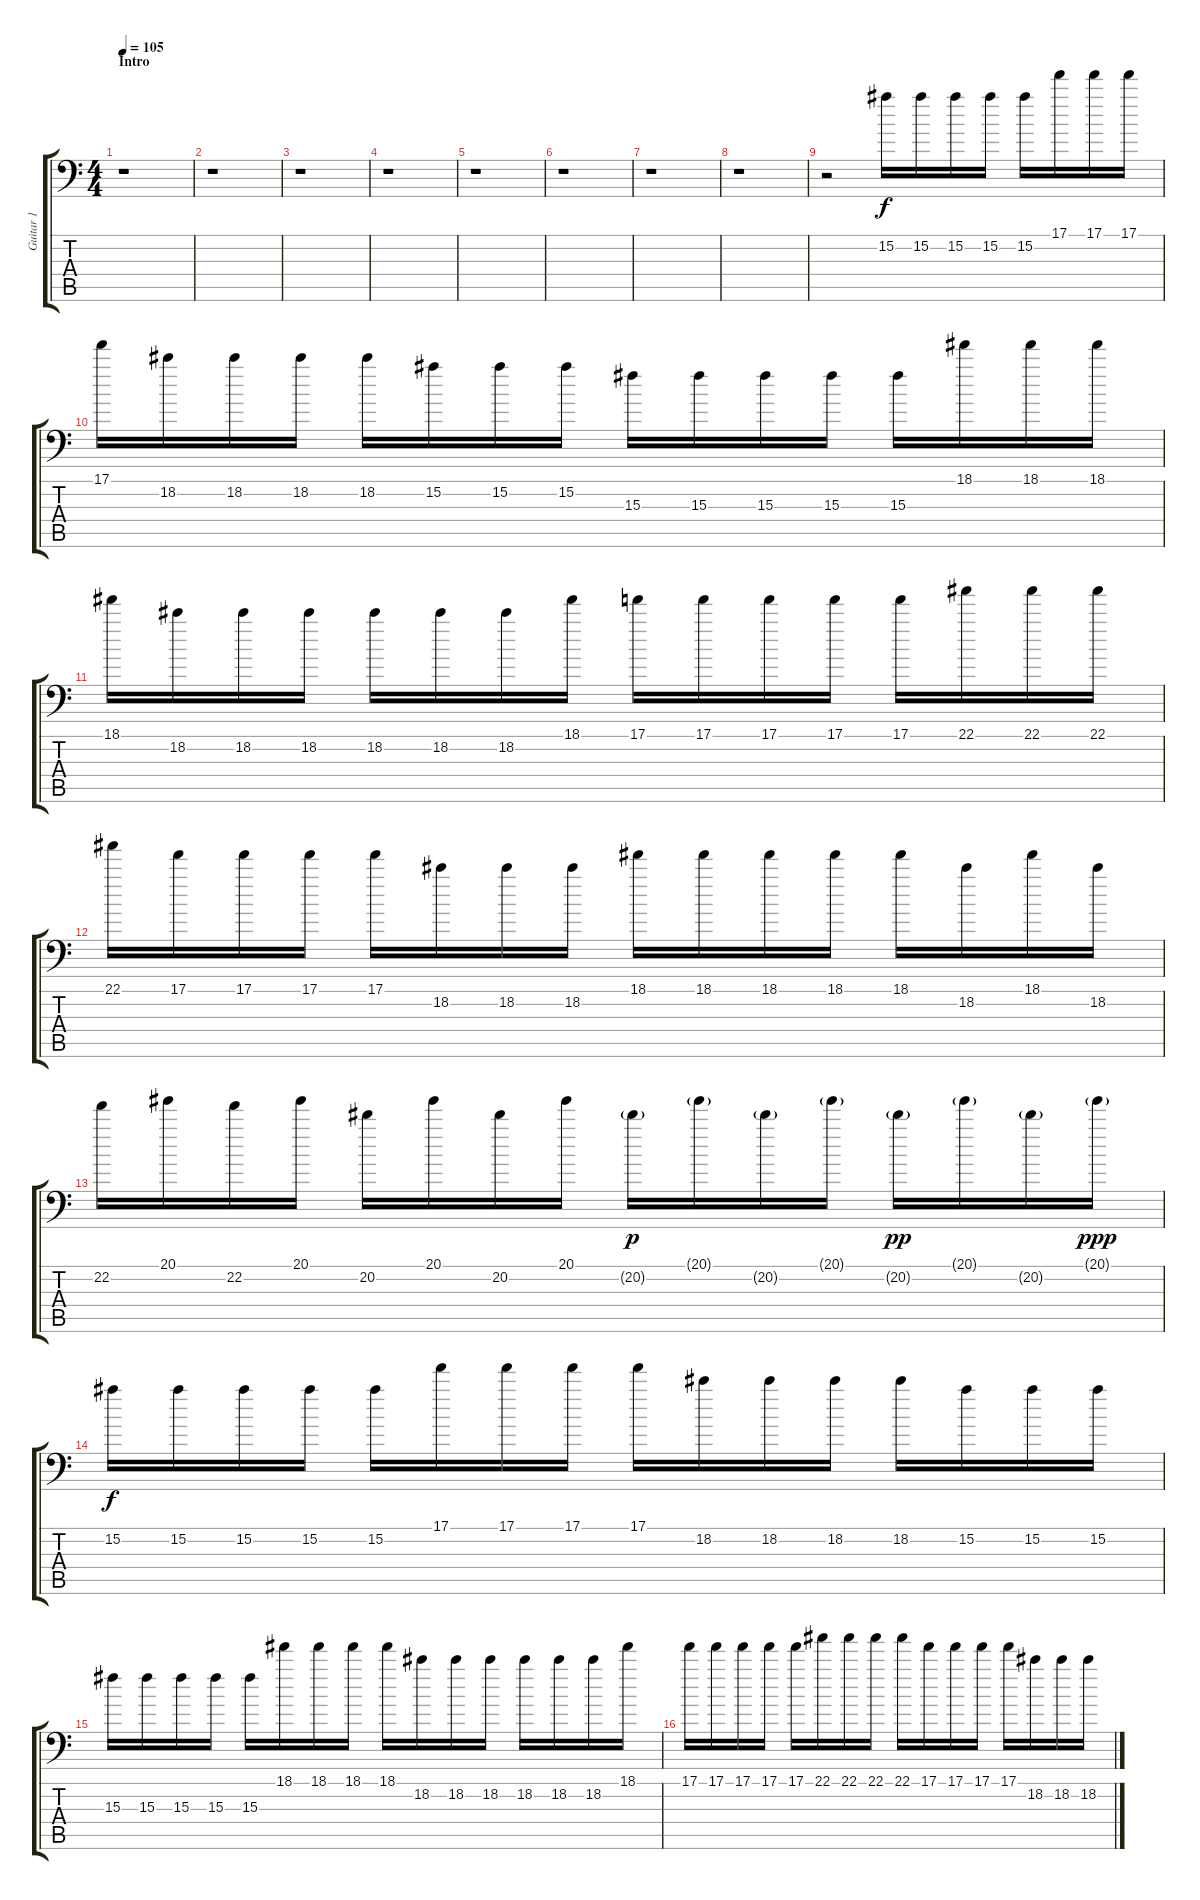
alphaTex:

\track ("Guitar 1" "Guitar 1") {instrument overdrivenguitar}
\staff {score tabs}
\tuning (C4 G3 Eb3 Bb2 F2 Bb1) {hide}
\ts (4 4)
\section ("" "Intro")
\tempo 105
\clef f4
\ks c
r.1{dy f instrument overdrivenguitar} |
r.1 |
r.1 |
r.1 |
r.1 |
r.1 |
r.1 |
r.1 |
r.2 15.2.16 15.2.16 15.2.16 15.2.16 15.2.16 17.1.16 17.1.16 17.1.16 |
17.1.16 18.2.16 18.2.16 18.2.16 18.2.16 15.2.16 15.2.16 15.2.16 15.3.16 15.3.16 15.3.16 15.3.16 15.3.16 18.1.16 18.1.16 18.1.16 |
18.1.16 18.2.16 18.2.16 18.2.16 18.2.16 18.2.16 18.2.16 18.1.16 17.1.16 17.1.16 17.1.16 17.1.16 17.1.16 22.1.16 22.1.16 22.1.16 |
22.1.16 17.1.16 17.1.16 17.1.16 17.1.16 18.2.16 18.2.16 18.2.16 18.1.16 18.1.16 18.1.16 18.1.16 18.1.16 18.2.16 18.1.16 18.2.16 |
22.2.16 20.1.16 22.2.16 20.1.16 20.2.16 20.1.16 20.2.16 20.1.16 20.2{g}.16{dy p} 20.1{g}.16 20.2{g}.16 20.1{g}.16 20.2{g}.16{dy pp} 20.1{g}.16 20.2{g}.16 20.1{g}.16{dy ppp} |
15.2.16{dy f} 15.2.16 15.2.16 15.2.16 15.2.16 17.1.16 17.1.16 17.1.16 17.1.16 18.2.16 18.2.16 18.2.16 18.2.16 15.2.16 15.2.16 15.2.16 |
15.3.16 15.3.16 15.3.16 15.3.16 15.3.16 18.1.16 18.1.16 18.1.16 18.1.16 18.2.16 18.2.16 18.2.16 18.2.16 18.2.16 18.2.16 18.1.16 |
17.1.16 17.1.16 17.1.16 17.1.16 17.1.16 22.1.16 22.1.16 22.1.16 22.1.16 17.1.16 17.1.16 17.1.16 17.1.16 18.2.16 18.2.16 18.2.16
